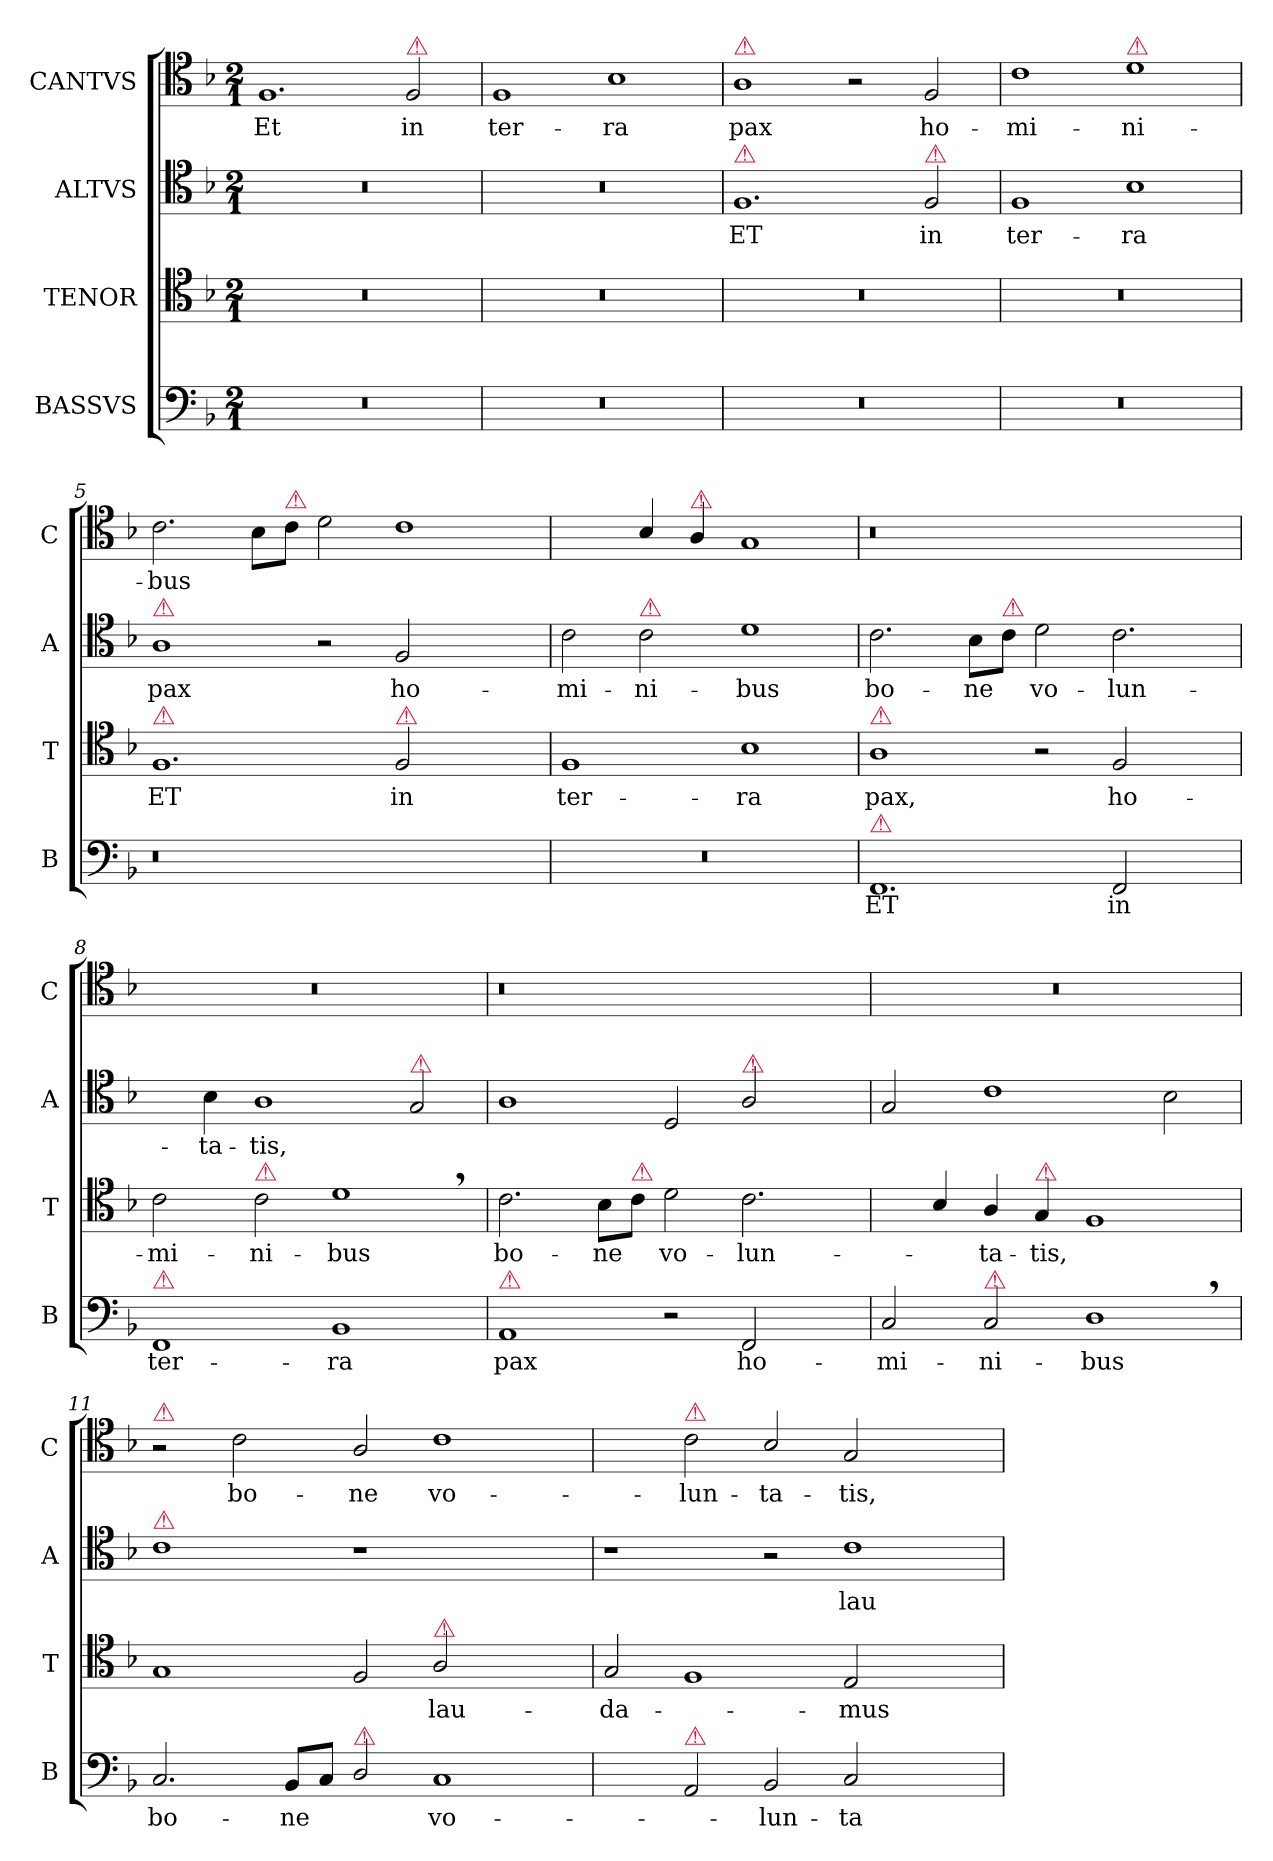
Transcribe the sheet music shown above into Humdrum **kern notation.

**kern	**text	**kern	**text	**kern	**text	**kern	**text
*part4	*part4	*part3	*part3	*part2	*part2	*part1	*part1
*staff4	*staff4	*staff3	*staff3	*staff2	*staff2	*staff1	*staff1
*I"BASSVS	*	*I"TENOR	*	*I"ALTVS	*	*I"CANTVS	*
*I'B	*	*I'T	*	*I'A	*	*I'C	*
*clefF4	*	*clefC4	*	*clefC4	*	*clefC4	*
*k[b-]	*	*k[b-]	*	*k[b-]	*	*k[b-]	*
*F:	*	*F:	*	*F:	*	*F:	*
*M2/1	*	*M2/1	*	*M2/1	*	*M2/1	*
=1	=1	=1	=1	=1	=1	=1	=1
0r	.	0r	.	0r	.	1.F	Et
!	!	!	!	!	!	!LO:TX:a:color=crimson:t=⚠	!
.	.	.	.	.	.	2F/	in
=2	=2	=2	=2	=2	=2	=2	=2
0r	.	0r	.	0r	.	1F	ter-
.	.	.	.	.	.	1B-	-ra
=3	=3	=3	=3	=3	=3	=3	=3
!	!	!	!	!	!	!LO:TX:a:color=crimson:t=⚠	!
!	!	!	!	!LO:TX:a:color=crimson:t=⚠	!	!	!
0r	.	0r	.	1.F	ET	1A	pax
.	.	.	.	.	.	2r	.
!	!	!	!	!LO:TX:a:color=crimson:t=⚠	!	!	!
.	.	.	.	2F/	in	2F/	ho-
=4	=4	=4	=4	=4	=4	=4	=4
0r	.	0r	.	1F	ter-	1c	-mi-
!	!	!	!	!	!	!LO:TX:a:color=crimson:t=⚠	!
.	.	.	.	1B-	-ra	1d	-ni-
=5	=5	=5	=5	=5	=5	=5	=5
!	!	!	!	!LO:TX:a:color=crimson:t=⚠	!	!	!
!	!	!LO:TX:a:color=crimson:t=⚠	!	!	!	!	!
0r	.	1.F	ET	1A	pax	2.c\	-bus
.	.	.	.	.	.	8B-\L	.
!	!	!	!	!	!	!LO:TX:a:color=crimson:t=⚠	!
.	.	.	.	.	.	8c\J	.
.	.	.	.	2r	.	2d\	.
!	!	!LO:TX:a:color=crimson:t=⚠	!	!	!	!	!
.	.	2F/	in	2F/	ho-	1c	.
2ryy	.	2ryy	.	2ryy	.	.	.
=6	=6	=6	=6	=6	=6	=6	=6
0r	.	1F	ter-	2c\	mi-	2ryy	.
!	!	!	!	!LO:TX:a:color=crimson:t=⚠	!	!	!
.	.	.	.	2c\	-ni-	4B-/	.
!	!	!	!	!	!	!LO:TX:a:color=crimson:t=⚠	!
.	.	.	.	.	.	4A/	.
.	.	1B-	-ra	1d	-bus	1G	.
=7	=7	=7	=7	=7	=7	=7	=7
!	!	!LO:TX:a:color=crimson:t=⚠	!	!	!	!	!
!LO:TX:a:color=crimson:t=⚠	!	!	!	!	!	!	!
1.FF	ET	1A	pax,	2.c\	bo-	0r	.
.	.	.	.	8B-\L	-ne	.	.
!	!	!	!	!LO:TX:a:color=crimson:t=⚠	!	!	!
.	.	.	.	8c\J	.	.	.
.	.	2r	.	2d\	vo-	.	.
2FF/	in	2F/	ho-	2.c\	-lun-	.	.
4ryy	.	4ryy	.	.	.	4ryy	.
=8	=8	=8	=8	=8	=8	=8	=8
!LO:TX:a:color=crimson:t=⚠	!	!	!	!	!	!	!
1FF	ter-	2c\	-mi-	4ryy	.	0r	.
.	.	.	.	4B-\	-ta-	.	.
!	!	!LO:TX:a:color=crimson:t=⚠	!	!	!	!	!
.	.	2c\	-ni-	1A	-tis,	.	.
1BB-	-ra	1d,	-bus	.	.	.	.
!	!	!	!	!LO:TX:a:color=crimson:t=⚠	!	!	!
.	.	.	.	2G/	.	.	.
=9	=9	=9	=9	=9	=9	=9	=9
!LO:TX:a:color=crimson:t=⚠	!	!	!	!	!	!	!
1AA	pax	2.c\	bo-	1A	.	0r	.
.	.	8B-\L	-ne	.	.	.	.
!	!	!LO:TX:a:color=crimson:t=⚠	!	!	!	!	!
.	.	8c\J	.	.	.	.	.
2r	.	2d\	vo-	2D/	.	.	.
!	!	!	!	!LO:TX:a:color=crimson:t=⚠	!	!	!
2FF/	ho-	2.c\	-lun-	2A/	.	.	.
4ryy	.	.	.	4ryy	.	4ryy	.
=10	=10	=10	=10	=10	=10	=10	=10
2C/	-mi-	4ryy	.	2G/	.	0r	.
.	.	4B-/	.	.	.	.	.
!LO:TX:a:color=crimson:t=⚠	!	!	!	!	!	!	!
2C/	-ni-	4A/	-ta-	1c	.	.	.
!	!	!LO:TX:a:color=crimson:t=⚠	!	!	!	!	!
.	.	4G/	-tis,	.	.	.	.
1D,	-bus	1F	.	.	.	.	.
.	.	.	.	2B-\	.	.	.
=11	=11	=11	=11	=11	=11	=11	=11
!	!	!	!	!	!	!LO:TX:a:color=crimson:t=⚠	!
!	!	!	!	!LO:TX:a:color=crimson:t=⚠	!	!	!
2.C/	bo-	1G	.	1c	.	2r	.
.	.	.	.	.	.	2c\	bo-
8BB-/L	-ne	.	.	.	.	.	.
8C/J	.	.	.	.	.	.	.
!LO:TX:a:color=crimson:t=⚠	!	!	!	!	!	!	!
2D/	.	2F/	.	1r	.	2A/	-ne
!	!	!LO:TX:a:color=crimson:t=⚠	!	!	!	!	!
1C	vo-	2A/	lau-	.	.	1c	vo-
.	.	2ryy	.	2ryy	.	.	.
=12	=12	=12	=12	=12	=12	=12	=12
2ryy	.	2G/	-da-	1r	.	2ryy	.
!	!	!	!	!	!	!LO:TX:a:color=crimson:t=⚠	!
!LO:TX:a:color=crimson:t=⚠	!	!	!	!	!	!	!
2AA/	.	1F	.	.	.	2c\	-lun-
2BB-/	-lun-	.	.	2r	.	2B-/	-ta-
2C/	-ta-	2E/	-mus	1c	lau-	2G/	-tis,
2ryy	.	2ryy	.	.	.	2ryy	.
=	=	=	=	=	=	=	=
*-	*-	*-	*-	*-	*-	*-	*-
